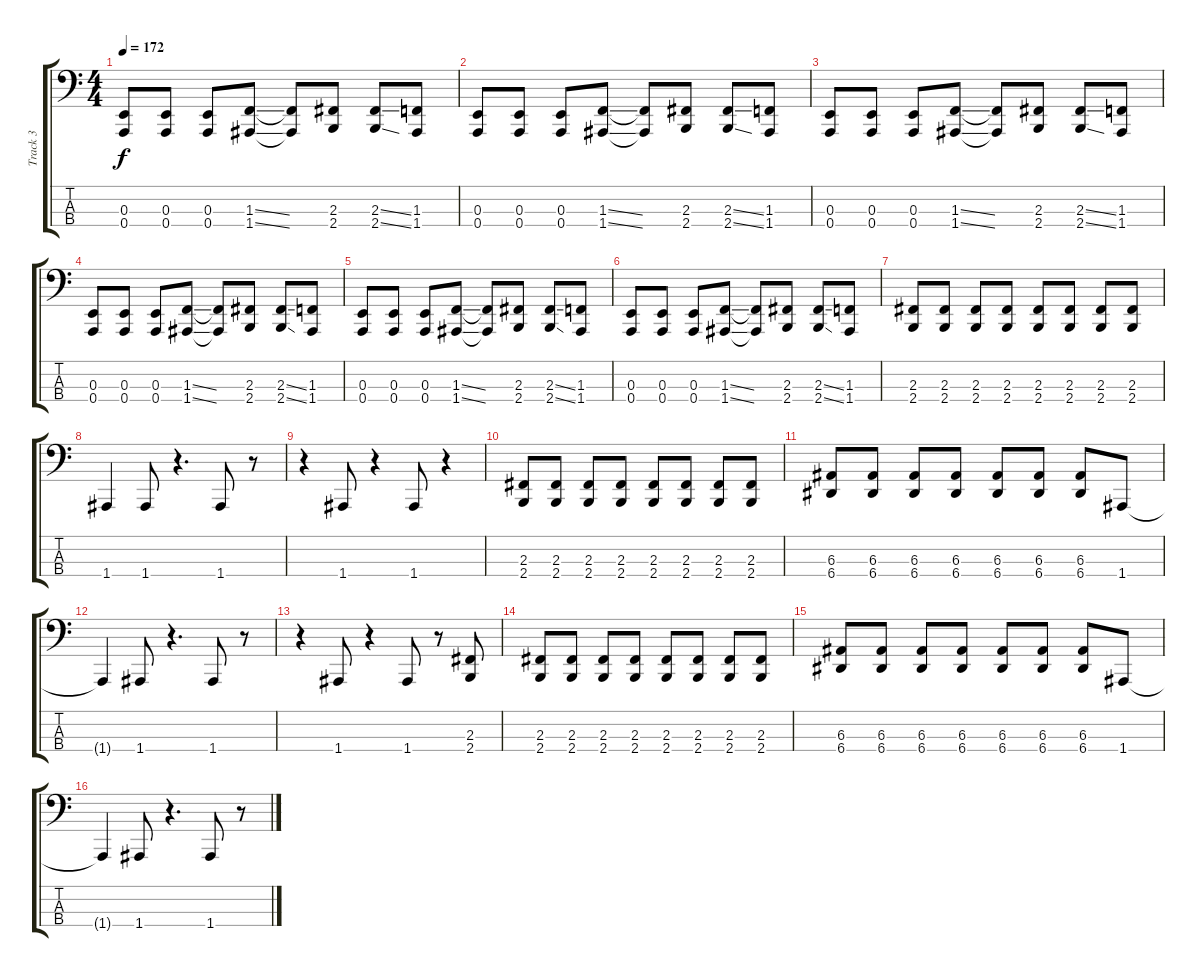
\track ("Track 3" "Track 3") {instrument electricbasspick}
\staff {score tabs}
\tuning (D2 A1 E1 A0) {hide}
\ts (4 4)
\tempo 172
\clef f4
\ks c
(0.3 0.4).8{dy f} (0.3 0.4).8 (0.3 0.4).8 (1.3{ss} 1.4{ss}).8 (1.3{t} 1.4{t}).8 (2.3 2.4).8 (2.3{ss} 2.4{ss}).8 (1.3 1.4).8 |
(0.3 0.4).8 (0.3 0.4).8 (0.3 0.4).8 (1.3{ss} 1.4{ss}).8 (1.3{t} 1.4{t}).8 (2.3 2.4).8 (2.3{ss} 2.4{ss}).8 (1.3 1.4).8 |
(0.3 0.4).8 (0.3 0.4).8 (0.3 0.4).8 (1.3{ss} 1.4{ss}).8 (1.3{t} 1.4{t}).8 (2.3 2.4).8 (2.3{ss} 2.4{ss}).8 (1.3 1.4).8 |
(0.3 0.4).8 (0.3 0.4).8 (0.3 0.4).8 (1.3{ss} 1.4{ss}).8 (1.3{t} 1.4{t}).8 (2.3 2.4).8 (2.3{ss} 2.4{ss}).8 (1.3 1.4).8 |
(0.3 0.4).8 (0.3 0.4).8 (0.3 0.4).8 (1.3{ss} 1.4{ss}).8 (1.3{t} 1.4{t}).8 (2.3 2.4).8 (2.3{ss} 2.4{ss}).8 (1.3 1.4).8 |
(0.3 0.4).8 (0.3 0.4).8 (0.3 0.4).8 (1.3{ss} 1.4{ss}).8 (1.3{t} 1.4{t}).8 (2.3 2.4).8 (2.3{ss} 2.4{ss}).8 (1.3 1.4).8 |
(2.3 2.4).8 (2.3 2.4).8 (2.3 2.4).8 (2.3 2.4).8 (2.3 2.4).8 (2.3 2.4).8 (2.3 2.4).8 (2.3 2.4).8 |
1.4.4 1.4.8 r.4{d} 1.4.8 r.8 |
r.4 1.4.8 r.4 1.4.8 r.4 |
(2.3 2.4).8 (2.3 2.4).8 (2.3 2.4).8 (2.3 2.4).8 (2.3 2.4).8 (2.3 2.4).8 (2.3 2.4).8 (2.3 2.4).8 |
(6.3 6.4).8 (6.3 6.4).8 (6.3 6.4).8 (6.3 6.4).8 (6.3 6.4).8 (6.3 6.4).8 (6.3 6.4).8 1.4.8 |
1.4{t}.4 1.4.8 r.4{d} 1.4.8 r.8 |
r.4 1.4.8 r.4 1.4.8 r.8 (2.3 2.4).8 |
(2.3 2.4).8 (2.3 2.4).8 (2.3 2.4).8 (2.3 2.4).8 (2.3 2.4).8 (2.3 2.4).8 (2.3 2.4).8 (2.3 2.4).8 |
(6.3 6.4).8 (6.3 6.4).8 (6.3 6.4).8 (6.3 6.4).8 (6.3 6.4).8 (6.3 6.4).8 (6.3 6.4).8 1.4.8 |
1.4{t}.4 1.4.8 r.4{d} 1.4.8 r.8
